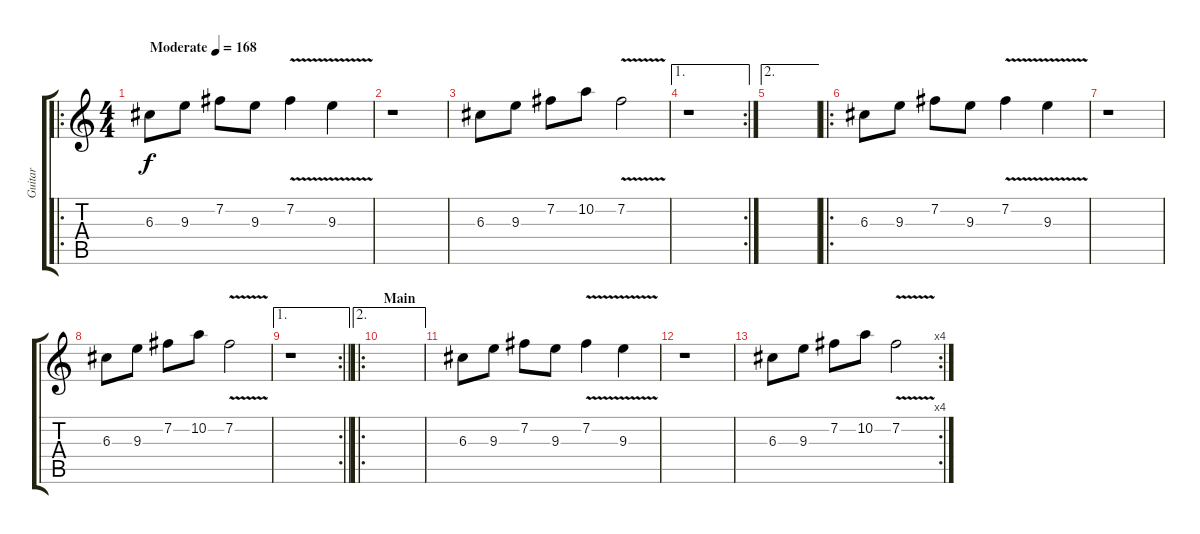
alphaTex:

\track ("Guitar" "Guitar") {instrument distortionguitar}
\staff {score tabs}
\tuning (E4 B3 G3 D3 A2 E2) {hide}
\ro
\ts (4 4)
\tempo (168 "Moderate")
\clef g2
\ks c
6.3.8{dy f instrument distortionguitar} 9.3.8 7.2.8 9.3.8 7.2{v}.4 9.3{v}.4 |
r.1 |
6.3.8 9.3.8 7.2.8 10.2.8 7.2{v}.2 |
\ae 1
\rc 2
r.1 |
\ae 2
|
\ro
6.3.8 9.3.8 7.2.8 9.3.8 7.2{v}.4 9.3{v}.4 |
r.1 |
6.3.8 9.3.8 7.2.8 10.2.8 7.2{v}.2 |
\ae 1
\rc 2
\barLineRight lightlight
r.1 |
\ae 2
\ro
\section ("" "Main")
|
6.3.8 9.3.8 7.2.8 9.3.8 7.2{v}.4 9.3{v}.4 |
r.1 |
\rc 4
6.3.8 9.3.8 7.2.8 10.2.8 7.2{v}.2
